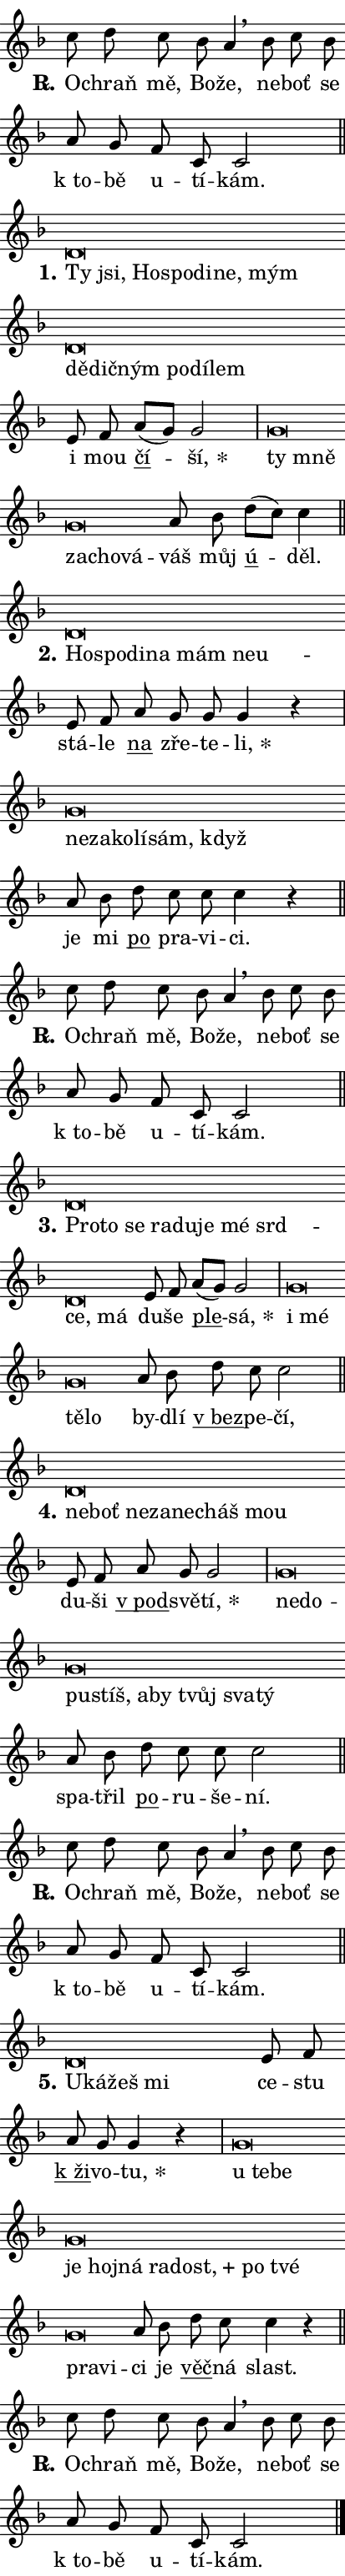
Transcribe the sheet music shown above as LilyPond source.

\version "2.24.0"
\header { tagline = "" }
\paper {
  indent = 0\cm
  top-margin = 0\cm
  right-margin = 0\cm
  bottom-margin = 0\cm
  left-margin = 0\cm
  paper-width = 7\cm
  page-breaking = #ly:one-page-breaking
  system-system-spacing.basic-distance = #11
  score-system-spacing.basic-distance = #11
  ragged-last = ##f
}


%% Author: Thomas Morley
%% https://lists.gnu.org/archive/html/lilypond-user/2020-05/msg00002.html
#(define (line-position grob)
"Returns position of @var[grob} in current system:
   @code{'start}, if at first time-step
   @code{'end}, if at last time-step
   @code{'middle} otherwise
"
  (let* ((col (ly:item-get-column grob))
         (ln (ly:grob-object col 'left-neighbor))
         (rn (ly:grob-object col 'right-neighbor))
         (col-to-check-left (if (ly:grob? ln) ln col))
         (col-to-check-right (if (ly:grob? rn) rn col))
         (break-dir-left
           (and
             (ly:grob-property col-to-check-left 'non-musical #f)
             (ly:item-break-dir col-to-check-left)))
         (break-dir-right
           (and
             (ly:grob-property col-to-check-right 'non-musical #f)
             (ly:item-break-dir col-to-check-right))))
        (cond ((eqv? 1 break-dir-left) 'start)
              ((eqv? -1 break-dir-right) 'end)
              (else 'middle))))

#(define (tranparent-at-line-position vctor)
  (lambda (grob)
  "Relying on @code{line-position} select the relevant enry from @var{vctor}.
Used to determine transparency,"
    (case (line-position grob)
      ((end) (not (vector-ref vctor 0)))
      ((middle) (not (vector-ref vctor 1)))
      ((start) (not (vector-ref vctor 2))))))

noteHeadBreakVisibility =
#(define-music-function (break-visibility)(vector?)
"Makes @code{NoteHead}s transparent relying on @var{break-visibility}"
#{
  \override NoteHead.transparent =
    #(tranparent-at-line-position break-visibility)
#})

#(define delete-ledgers-for-transparent-note-heads
  (lambda (grob)
    "Reads whether a @code{NoteHead} is transparent.
If so this @code{NoteHead} is removed from @code{'note-heads} from
@var{grob}, which is supposed to be @code{LedgerLineSpanner}.
As a result ledgers are not printed for this @code{NoteHead}"
    (let* ((nhds-array (ly:grob-object grob 'note-heads))
           (nhds-list
             (if (ly:grob-array? nhds-array)
                 (ly:grob-array->list nhds-array)
                 '()))
           ;; Relies on the transparent-property being done before
           ;; Staff.LedgerLineSpanner.after-line-breaking is executed.
           ;; This is fragile ...
           (to-keep
             (remove
               (lambda (nhd)
                 (ly:grob-property nhd 'transparent #f))
               nhds-list)))
      ;; TODO find a better method to iterate over grob-arrays, similiar
      ;; to filter/remove etc for lists
      ;; For now rebuilt from scratch
      (set! (ly:grob-object grob 'note-heads)  '())
      (for-each
        (lambda (nhd)
          (ly:pointer-group-interface::add-grob grob 'note-heads nhd))
        to-keep))))

hideNotes = {
  \noteHeadBreakVisibility #begin-of-line-visible
}
unHideNotes = {
  \noteHeadBreakVisibility #all-visible
}

% work-around for resetting accidentals
% https://lilypond.org/doc/v2.23/Documentation/notation/displaying-rhythms#unmetered-music
cadenzaMeasure = {
  \cadenzaOff
  \partial 1024 s1024
  \cadenzaOn
}

#(define-markup-command (accent layout props text) (markup?)
  "Underline accented syllable"
  (interpret-markup layout props
    #{\markup \override #'(offset . 4.3) \underline { #text }#}))

responsum = \markup \concat {
  "R" \hspace #-1.05 \path #0.1 #'((moveto 0 0.07) (lineto 0.9 0.8)) \hspace #0.05 "."
}

\layout {
    \context {
        \Staff
        \remove "Time_signature_engraver"
        \override LedgerLineSpanner.after-line-breaking = #delete-ledgers-for-transparent-note-heads
    }
    \context {
        \Voice {
            \override NoteHead.output-attributes = #'((class . "notehead"))
            \override Hairpin.height = #0.55
        }
    }
    \context {
        \Lyrics {
            \override StanzaNumber.output-attributes = #'((class . "stanzanumber"))
            \override LyricSpace.minimum-distance = #0.9
            \override LyricText.font-name = #"TeX Gyre Schola"
            \override LyricText.font-size = 1
            \override StanzaNumber.font-name = #"TeX Gyre Schola Bold"
            \override StanzaNumber.font-size = 1
        }
    }
}

% magnetic-lyrics.ily
%
%   written by
%     Jean Abou Samra <jean@abou-samra.fr>
%     Werner Lemberg <wl@gnu.org>
%
%   adapted by
%     Jiri Hon <jiri.hon@gmail.com>
%
% Version 2022-Apr-15

% https://www.mail-archive.com/lilypond-user@gnu.org/msg149350.html

#(define (Left_hyphen_pointer_engraver context)
   "Collect syllable-hyphen-syllable occurrences in lyrics and store
them in properties.  This engraver only looks to the left.  For
example, if the lyrics input is @code{foo -- bar}, it does the
following.

@itemize @bullet
@item
Set the @code{text} property of the @code{LyricHyphen} grob between
@q{foo} and @q{bar} to @code{foo}.

@item
Set the @code{left-hyphen} property of the @code{LyricText} grob with
text @q{foo} to the @code{LyricHyphen} grob between @q{foo} and
@q{bar}.
@end itemize

Use this auxiliary engraver in combination with the
@code{lyric-@/text::@/apply-@/magnetic-@/offset!} hook."
   (let ((hyphen #f)
         (text #f))
     (make-engraver
      (acknowledgers
       ((lyric-syllable-interface engraver grob source-engraver)
        (set! text grob)))
      (end-acknowledgers
       ((lyric-hyphen-interface engraver grob source-engraver)
        ;(when (not (grob::has-interface grob 'lyric-space-interface))
          (set! hyphen grob)));)
      ((stop-translation-timestep engraver)
       (when (and text hyphen)
         (ly:grob-set-object! text 'left-hyphen hyphen))
       (set! text #f)
       (set! hyphen #f)))))

#(define (lyric-text::apply-magnetic-offset! grob)
   "If the space between two syllables is less than the value in
property @code{LyricText@/.details@/.squash-threshold}, move the right
syllable to the left so that it gets concatenated with the left
syllable.

Use this function as a hook for
@code{LyricText@/.after-@/line-@/breaking} if the
@code{Left_@/hyphen_@/pointer_@/engraver} is active."
   (let ((hyphen (ly:grob-object grob 'left-hyphen #f)))
     (when hyphen
       (let ((left-text (ly:spanner-bound hyphen LEFT)))
         (when (grob::has-interface left-text 'lyric-syllable-interface)
           (let* ((common (ly:grob-common-refpoint grob left-text X))
                  (this-x-ext (ly:grob-extent grob common X))
                  (left-x-ext
                   (begin
                     ;; Trigger magnetism for left-text.
                     (ly:grob-property left-text 'after-line-breaking)
                     (ly:grob-extent left-text common X)))
                  ;; `delta` is the gap width between two syllables.
                  (delta (- (interval-start this-x-ext)
                            (interval-end left-x-ext)))
                  (details (ly:grob-property grob 'details))
                  (threshold (assoc-get 'squash-threshold details 0.2)))
             (when (< delta threshold)
               (let* (;; We have to manipulate the input text so that
                      ;; ligatures crossing syllable boundaries are not
                      ;; disabled.  For languages based on the Latin
                      ;; script this is essentially a beautification.
                      ;; However, for non-Western scripts it can be a
                      ;; necessity.
                      (lt (ly:grob-property left-text 'text))
                      (rt (ly:grob-property grob 'text))
                      (is-space (grob::has-interface hyphen 'lyric-space-interface))
                      (space (if is-space " " ""))
                      (space-markup (grob-interpret-markup grob " "))
                      (space-size (interval-length (ly:stencil-extent space-markup X)))
                      (extra-delta (if is-space space-size 0))
                      ;; Append new syllable.
                      (ltrt-space (if (and (string? lt) (string? rt))
                                (string-append lt space rt)
                                (make-concat-markup (list lt space rt))))
                      ;; Right-align `ltrt` to the right side.
                      (ltrt-space-markup (grob-interpret-markup
                               grob
                               (make-translate-markup
                                (cons (interval-length this-x-ext) 0)
                                (make-right-align-markup ltrt-space)))))
                 (begin
                   ;; Don't print `left-text`.
                   (ly:grob-set-property! left-text 'stencil #f)
                   ;; Set text and stencil (which holds all collected
                   ;; syllables so far) and shift it to the left.
                   (ly:grob-set-property! grob 'text ltrt-space)
                   (ly:grob-set-property! grob 'stencil ltrt-space-markup)
                   (ly:grob-translate-axis! grob (- (- delta extra-delta)) X))))))))))


#(define (lyric-hyphen::displace-bounds-first grob)
   ;; Make very sure this callback isn't triggered too early.
   (let ((left (ly:spanner-bound grob LEFT))
         (right (ly:spanner-bound grob RIGHT)))
     (ly:grob-property left 'after-line-breaking)
     (ly:grob-property right 'after-line-breaking)
     (ly:lyric-hyphen::print grob)))

squashThreshold = #0.4

\layout {
  \context {
    \Lyrics
    \consists #Left_hyphen_pointer_engraver
    \override LyricText.after-line-breaking =
      #lyric-text::apply-magnetic-offset!
    \override LyricHyphen.stencil = #lyric-hyphen::displace-bounds-first
    \override LyricText.details.squash-threshold = \squashThreshold
    \override LyricHyphen.minimum-distance = 0
    \override LyricHyphen.minimum-length = \squashThreshold
  }
}

squash = \override LyricText.details.squash-threshold = 9999
unSquash = \override LyricText.details.squash-threshold = \squashThreshold

left = \override LyricText.self-alignment-X = #LEFT
unLeft = \revert LyricText.self-alignment-X

starOffset = #(lambda (grob) 
                (let ((x_offset (ly:self-alignment-interface::aligned-on-x-parent grob)))
                  (if (= x_offset 0) 0 (+ x_offset 1.2))))

star = #(define-music-function (syllable)(string?)
"Append star separator at the end of a syllable"
#{
  \once \override LyricText.X-offset = #starOffset
  \lyricmode { \markup {
    #syllable
    \override #'((font-name . "TeX Gyre Schola Bold")) \hspace #0.2 \lower #0.65 \larger "*"
  } }
#})

starAccent = #(define-music-function (syllable)(string?)
"Append star separator at the end of a syllable and make accent"
#{
  \once \override LyricText.X-offset = #starOffset
  \lyricmode { \markup {
    \accent #syllable
    \override #'((font-name . "TeX Gyre Schola Bold")) \hspace #0.2 \lower #0.65 \larger "*"
  } }
#})

breath = #(define-music-function (syllable)(string?)
"Append breathing indicator at the end of a syllable"
#{
  \lyricmode { \markup { #syllable "+" } }
#})

optionalBreath = #(define-music-function (syllable)(string?)
"Append optional breathing indicator at the end of a syllable"
#{
  \lyricmode { \markup { #syllable "(+)" } }
#})


\score {
    <<
        \new Voice = "melody" { \cadenzaOn \key f \major \relative { c''8 d c bes a4 \breathe \bar "" bes8 c bes \bar "" a g \bar "" f c c2 \cadenzaMeasure \bar "||" \break } }
        \new Lyrics \lyricsto "melody" { \lyricmode { \set stanza = \responsum
O -- chraň mě, Bo -- že, ne -- boť se "k to" -- bě u -- tí -- kám. } }
    >>
    \layout {}
}

\score {
    <<
        \new Voice = "melody" { \cadenzaOn \key f \major \relative { d'\breve*1/16 \hideNotes \breve*1/16 \bar "" \breve*1/16 \bar "" \breve*1/16 \bar "" \breve*1/16 \bar "" \breve*1/16 \bar "" \breve*1/16 \bar "" \breve*1/16 \bar "" \breve*1/16 \bar "" \breve*1/16 \bar "" \breve*1/16 \bar "" \breve*1/16 \breve*1/16 \bar "" \unHideNotes e8 f \bar "" a[( g)] g2 \cadenzaMeasure \bar "|" g\breve*1/16 \hideNotes \breve*1/16 \bar "" \breve*1/16 \bar "" \breve*1/16 \breve*1/16 \bar "" \unHideNotes a8 bes \bar "" d[( c)] c4 \cadenzaMeasure \bar "||" \break } }
        \new Lyrics \lyricsto "melody" { \lyricmode { \set stanza = "1."
\left Ty \squash jsi, Ho -- spo -- di -- ne, mým dě -- dič -- ným po -- dí -- lem \unLeft \unSquash i mou \markup \accent čí -- \star ší, \left ty \squash mně za -- cho -- vá -- \unLeft \unSquash váš můj \markup \accent ú -- děl. } }
    >>
    \layout {}
}

\score {
    <<
        \new Voice = "melody" { \cadenzaOn \key f \major \relative { d'\breve*1/16 \hideNotes \breve*1/16 \bar "" \breve*1/16 \bar "" \breve*1/16 \bar "" \breve*1/16 \bar "" \breve*1/16 \breve*1/16 \bar "" \unHideNotes e8 f \bar "" a g g g4 r \cadenzaMeasure \bar "|" g\breve*1/16 \hideNotes \breve*1/16 \bar "" \breve*1/16 \bar "" \breve*1/16 \bar "" \breve*1/16 \breve*1/16 \bar "" \unHideNotes a8 bes \bar "" d c c c4 r \cadenzaMeasure \bar "||" \break } }
        \new Lyrics \lyricsto "melody" { \lyricmode { \set stanza = "2."
\left Ho -- \squash spo -- di -- na mám ne -- u -- \unLeft \unSquash stá -- le \markup \accent na zře -- te -- \star li, \left ne -- \squash za -- ko -- lí -- sám, když \unLeft \unSquash je mi \markup \accent po pra -- vi -- ci. } }
    >>
    \layout {}
}

\score {
    <<
        \new Voice = "melody" { \cadenzaOn \key f \major \relative { c''8 d c bes a4 \breathe \bar "" bes8 c bes \bar "" a g \bar "" f c c2 \cadenzaMeasure \bar "||" \break } }
        \new Lyrics \lyricsto "melody" { \lyricmode { \set stanza = \responsum
O -- chraň mě, Bo -- že, ne -- boť se "k to" -- bě u -- tí -- kám. } }
    >>
    \layout {}
}

\score {
    <<
        \new Voice = "melody" { \cadenzaOn \key f \major \relative { d'\breve*1/16 \hideNotes \breve*1/16 \bar "" \breve*1/16 \bar "" \breve*1/16 \bar "" \breve*1/16 \bar "" \breve*1/16 \bar "" \breve*1/16 \bar "" \breve*1/16 \bar "" \breve*1/16 \breve*1/16 \bar "" \unHideNotes e8 f \bar "" a[( g)] g2 \cadenzaMeasure \bar "|" g\breve*1/16 \hideNotes \breve*1/16 \bar "" \breve*1/16 \breve*1/16 \bar "" \unHideNotes a8 bes \bar "" d c c2 \cadenzaMeasure \bar "||" \break } }
        \new Lyrics \lyricsto "melody" { \lyricmode { \set stanza = "3."
\left Pro -- \squash to se ra -- du -- je mé srd -- ce, má \unLeft \unSquash du -- še \markup \accent ple -- \star sá, \left i \squash mé tě -- lo \unLeft \unSquash by -- dlí \markup \accent "v bez" -- pe -- čí, } }
    >>
    \layout {}
}

\score {
    <<
        \new Voice = "melody" { \cadenzaOn \key f \major \relative { d'\breve*1/16 \hideNotes \breve*1/16 \bar "" \breve*1/16 \bar "" \breve*1/16 \bar "" \breve*1/16 \bar "" \breve*1/16 \breve*1/16 \bar "" \unHideNotes e8 f \bar "" a g g2 \cadenzaMeasure \bar "|" g\breve*1/16 \hideNotes \breve*1/16 \bar "" \breve*1/16 \bar "" \breve*1/16 \bar "" \breve*1/16 \bar "" \breve*1/16 \bar "" \breve*1/16 \bar "" \breve*1/16 \breve*1/16 \bar "" \unHideNotes a8 bes \bar "" d c c c2 \cadenzaMeasure \bar "||" \break } }
        \new Lyrics \lyricsto "melody" { \lyricmode { \set stanza = "4."
\left ne -- \squash boť ne -- za -- ne -- cháš mou \unLeft \unSquash du -- ši \markup \accent "v pod" -- svě -- \star tí, \left ne -- \squash do -- pu -- stíš, a -- by tvůj sva -- tý \unLeft \unSquash spa -- třil \markup \accent po -- ru -- še -- ní. } }
    >>
    \layout {}
}

\score {
    <<
        \new Voice = "melody" { \cadenzaOn \key f \major \relative { c''8 d c bes a4 \breathe \bar "" bes8 c bes \bar "" a g \bar "" f c c2 \cadenzaMeasure \bar "||" \break } }
        \new Lyrics \lyricsto "melody" { \lyricmode { \set stanza = \responsum
O -- chraň mě, Bo -- že, ne -- boť se "k to" -- bě u -- tí -- kám. } }
    >>
    \layout {}
}

\score {
    <<
        \new Voice = "melody" { \cadenzaOn \key f \major \relative { d'\breve*1/16 \hideNotes \breve*1/16 \bar "" \breve*1/16 \breve*1/16 \bar "" \unHideNotes e8 f \bar "" a g g4 r \cadenzaMeasure \bar "|" g\breve*1/16 \hideNotes \breve*1/16 \bar "" \breve*1/16 \bar "" \breve*1/16 \bar "" \breve*1/16 \bar "" \breve*1/16 \bar "" \breve*1/16 \bar "" \breve*1/16 \bar "" \breve*1/16 \bar "" \breve*1/16 \bar "" \breve*1/16 \breve*1/16 \bar "" \unHideNotes a8 bes \bar "" d c c4 r \cadenzaMeasure \bar "||" \break } }
        \new Lyrics \lyricsto "melody" { \lyricmode { \set stanza = "5."
\left U -- \squash ká -- žeš mi \unLeft \unSquash ce -- stu \markup \accent "k ži" -- vo -- \star tu, \left u \squash te -- be je hoj -- ná ra -- \breath "dost," po tvé pra -- vi -- \unLeft \unSquash ci je \markup \accent věč -- ná slast. } }
    >>
    \layout {}
}

\score {
    <<
        \new Voice = "melody" { \cadenzaOn \key f \major \relative { c''8 d c bes a4 \breathe \bar "" bes8 c bes \bar "" a g \bar "" f c c2 \cadenzaMeasure \bar "||" \break } \bar "|." }
        \new Lyrics \lyricsto "melody" { \lyricmode { \set stanza = \responsum
O -- chraň mě, Bo -- že, ne -- boť se "k to" -- bě u -- tí -- kám. } }
    >>
    \layout {}
}
